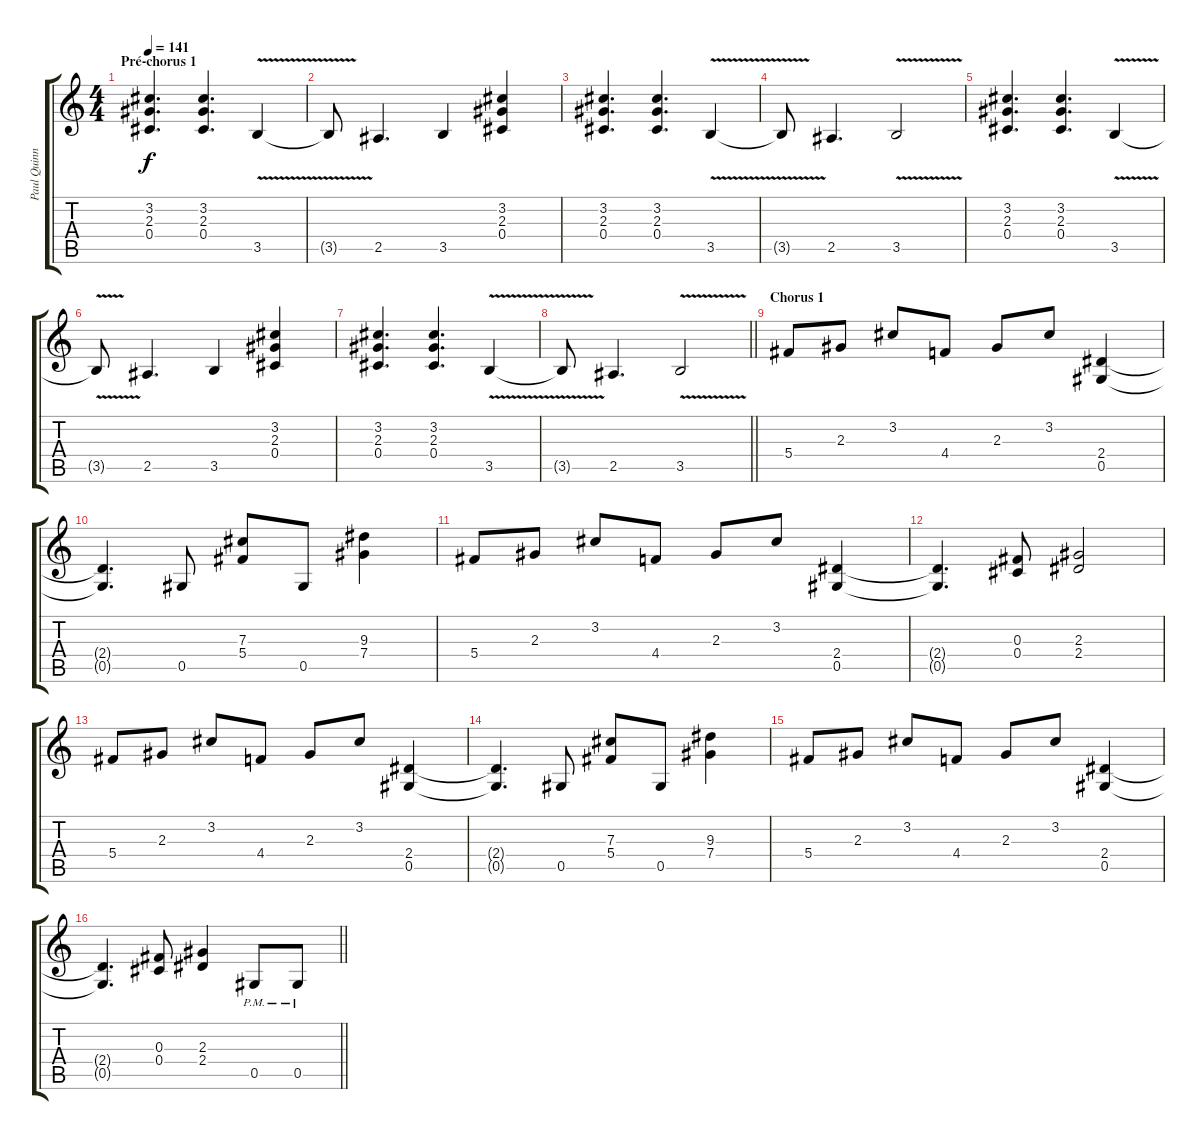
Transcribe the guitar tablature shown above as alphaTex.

\track ("Paul Quinn" "Paul Quinn") {instrument overdrivenguitar}
\staff {score tabs}
\tuning (Eb4 Bb3 Gb3 Db3 Ab2 Eb2) {hide}
\ts (4 4)
\section ("" "Pré-chorus 1")
\tempo 141
\clef g2
\ks c
(3.2 2.3 0.4).4{d dy f} (3.2 2.3 0.4).4{d} 3.5{v}.4 |
3.5{t}.8 2.5.4{d} 3.5.4 (3.2 2.3 0.4).4 |
(3.2 2.3 0.4).4{d} (3.2 2.3 0.4).4{d} 3.5{v}.4 |
3.5{t}.8 2.5.4{d} 3.5{v}.2 |
(3.2 2.3 0.4).4{d} (3.2 2.3 0.4).4{d} 3.5{v}.4 |
3.5{t}.8 2.5.4{d} 3.5.4 (3.2 2.3 0.4).4 |
(3.2 2.3 0.4).4{d} (3.2 2.3 0.4).4{d} 3.5{v}.4 |
\barLineRight lightlight
3.5{t}.8 2.5.4{d} 3.5{v}.2 |
\section ("" "Chorus 1")
5.4.8 2.3.8 3.2.8 4.4.8 2.3.8 3.2.8 (2.4 0.5).4 |
(2.4{t} 0.5{t}).4{d} 0.5.8 (7.3 5.4).8 0.5.8 (9.3 7.4).4 |
5.4.8 2.3.8 3.2.8 4.4.8 2.3.8 3.2.8 (2.4 0.5).4 |
(2.4{t} 0.5{t}).4{d} (0.3 0.4).8 (2.3 2.4).2 |
5.4.8 2.3.8 3.2.8 4.4.8 2.3.8 3.2.8 (2.4 0.5).4 |
(2.4{t} 0.5{t}).4{d} 0.5.8 (7.3 5.4).8 0.5.8 (9.3 7.4).4 |
5.4.8 2.3.8 3.2.8 4.4.8 2.3.8 3.2.8 (2.4 0.5).4 |
\barLineRight lightlight
(2.4{t} 0.5{t}).4{d} (0.3 0.4).8 (2.3 2.4).4 0.5{pm}.8 0.5{pm}.8
